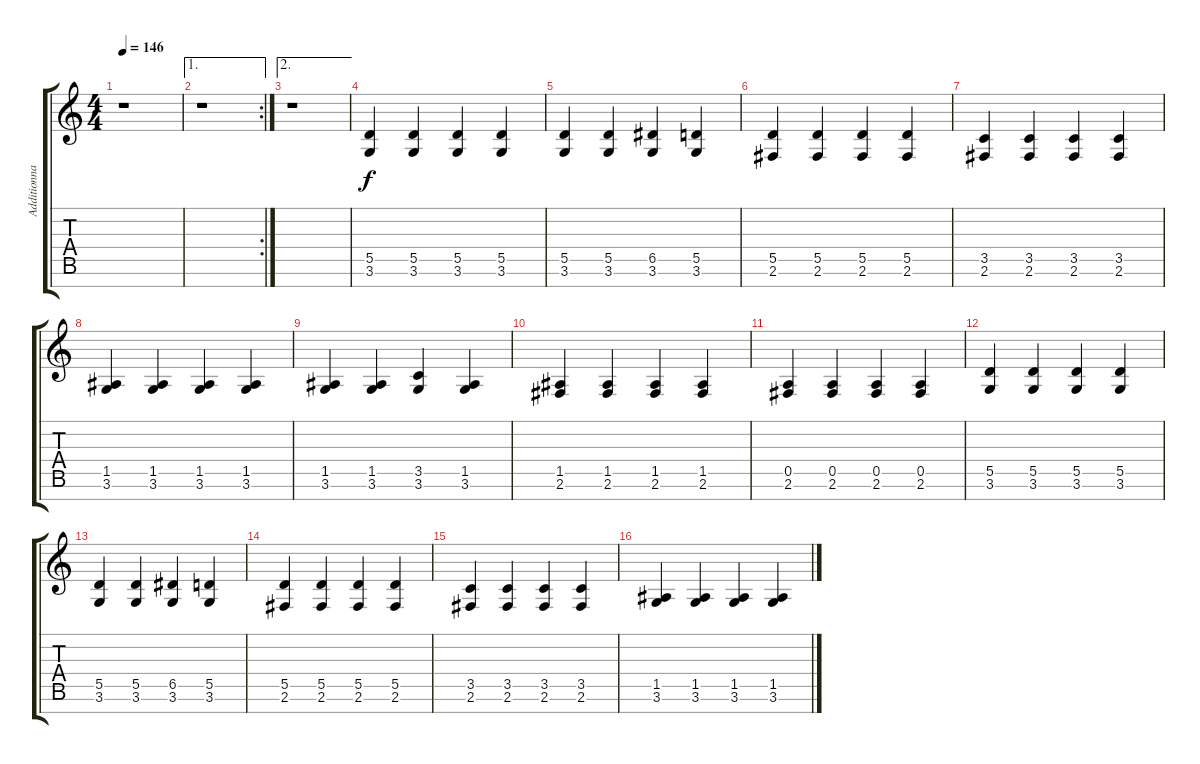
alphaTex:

\track ("Additionnal Guitar" "Additionna") {instrument distortionguitar}
\staff {score tabs}
\tuning (E4 B3 G3 D3 A2 E2 B1) {hide}
\ts (4 4)
\tempo 146
\clef g2
\ks c
r.1{dy f} |
\ae 1
\rc 2
r.1 |
\ae 2
r.1 |
(5.5 3.6).4 (5.5 3.6).4 (5.5 3.6).4 (5.5 3.6).4 |
(5.5 3.6).4 (5.5 3.6).4 (6.5 3.6).4 (5.5 3.6).4 |
(5.5 2.6).4 (5.5 2.6).4 (5.5 2.6).4 (5.5 2.6).4 |
(3.5 2.6).4 (3.5 2.6).4 (3.5 2.6).4 (3.5 2.6).4 |
(1.5 3.6).4 (1.5 3.6).4 (1.5 3.6).4 (1.5 3.6).4 |
(1.5 3.6).4 (1.5 3.6).4 (3.5 3.6).4 (1.5 3.6).4 |
(1.5 2.6).4 (1.5 2.6).4 (1.5 2.6).4 (1.5 2.6).4 |
(0.5 2.6).4 (0.5 2.6).4 (0.5 2.6).4 (0.5 2.6).4 |
(5.5 3.6).4 (5.5 3.6).4 (5.5 3.6).4 (5.5 3.6).4 |
(5.5 3.6).4 (5.5 3.6).4 (6.5 3.6).4 (5.5 3.6).4 |
(5.5 2.6).4 (5.5 2.6).4 (5.5 2.6).4 (5.5 2.6).4 |
(3.5 2.6).4 (3.5 2.6).4 (3.5 2.6).4 (3.5 2.6).4 |
(1.5 3.6).4 (1.5 3.6).4 (1.5 3.6).4 (1.5 3.6).4
